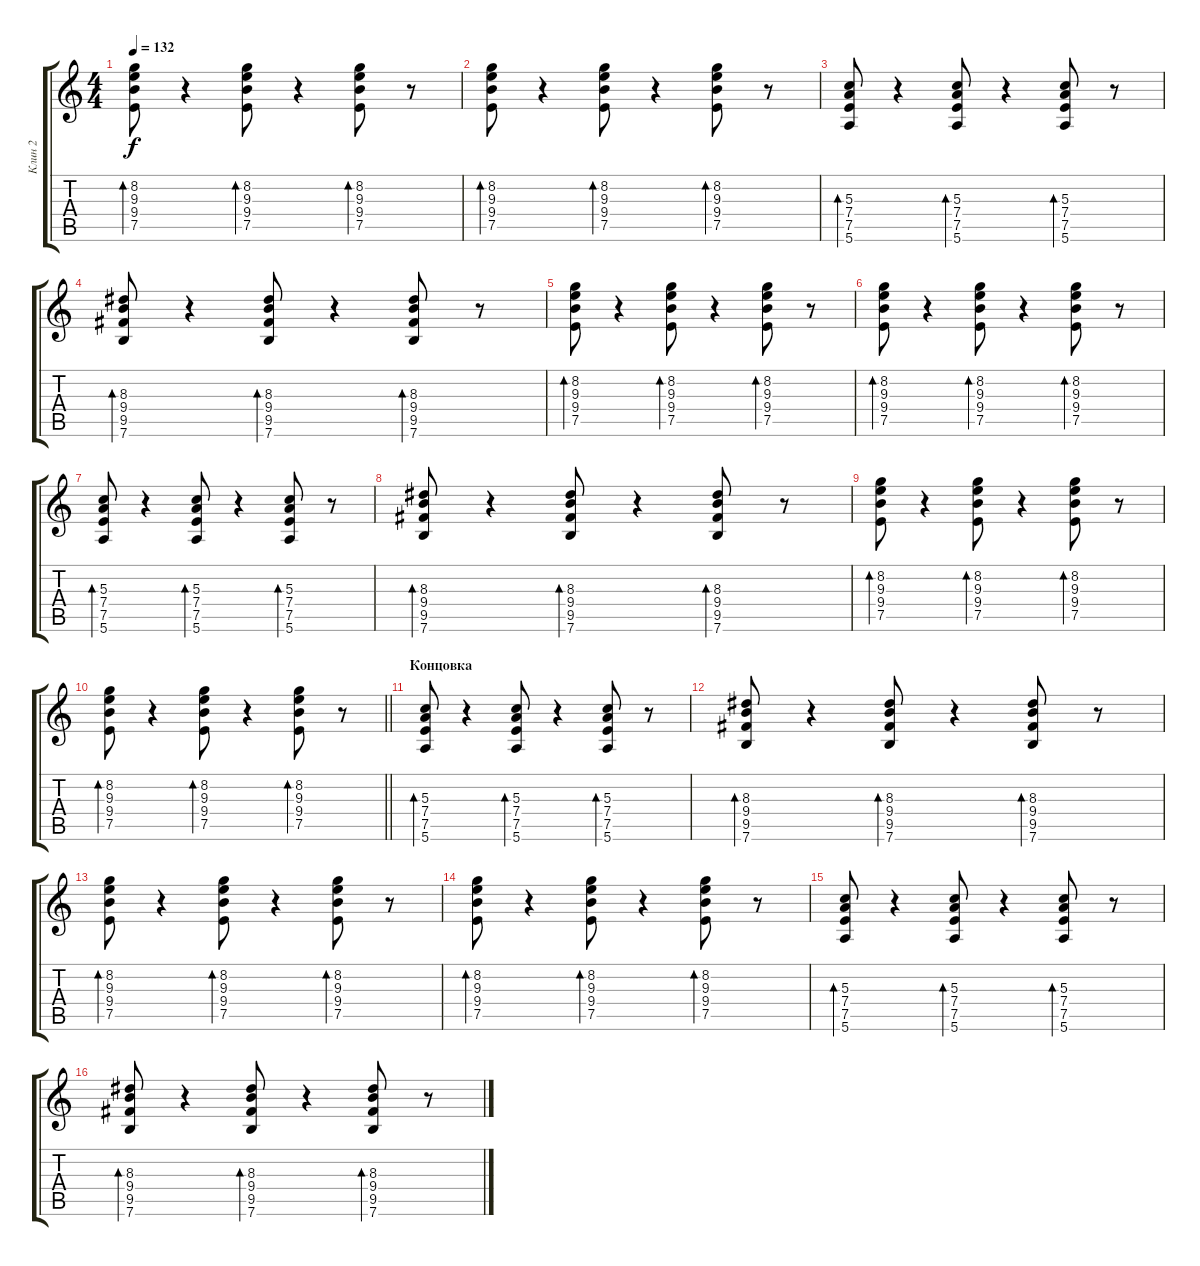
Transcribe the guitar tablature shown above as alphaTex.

\track ("Клин 2" "Клин 2") {instrument electricguitarclean}
\staff {score tabs}
\tuning (E4 B3 G3 D3 A2 E2) {hide}
\ts (4 4)
\tempo 132
\clef g2
\ks c
(8.2 9.3 9.4 7.5).8{bd 30 dy f} r.4 (8.2 9.3 9.4 7.5).8{bd 30} r.4 (8.2 9.3 9.4 7.5).8{bd 30} r.8 |
(8.2 9.3 9.4 7.5).8{bd 30} r.4 (8.2 9.3 9.4 7.5).8{bd 30} r.4 (8.2 9.3 9.4 7.5).8{bd 30} r.8 |
(5.3 7.4 7.5 5.6).8{bd 30} r.4 (5.3 7.4 7.5 5.6).8{bd 30} r.4 (5.3 7.4 7.5 5.6).8{bd 30} r.8 |
(8.3 9.4 9.5 7.6).8{bd 30} r.4 (8.3 9.4 9.5 7.6).8{bd 30} r.4 (8.3 9.4 9.5 7.6).8{bd 30} r.8 |
(8.2 9.3 9.4 7.5).8{bd 30} r.4 (8.2 9.3 9.4 7.5).8{bd 30} r.4 (8.2 9.3 9.4 7.5).8{bd 30} r.8 |
(8.2 9.3 9.4 7.5).8{bd 30} r.4 (8.2 9.3 9.4 7.5).8{bd 30} r.4 (8.2 9.3 9.4 7.5).8{bd 30} r.8 |
(5.3 7.4 7.5 5.6).8{bd 30} r.4 (5.3 7.4 7.5 5.6).8{bd 30} r.4 (5.3 7.4 7.5 5.6).8{bd 30} r.8 |
(8.3 9.4 9.5 7.6).8{bd 30} r.4 (8.3 9.4 9.5 7.6).8{bd 30} r.4 (8.3 9.4 9.5 7.6).8{bd 30} r.8 |
(8.2 9.3 9.4 7.5).8{bd 30} r.4 (8.2 9.3 9.4 7.5).8{bd 30} r.4 (8.2 9.3 9.4 7.5).8{bd 30} r.8 |
\barLineRight lightlight
(8.2 9.3 9.4 7.5).8{bd 30} r.4 (8.2 9.3 9.4 7.5).8{bd 30} r.4 (8.2 9.3 9.4 7.5).8{bd 30} r.8 |
\section ("" "Концовка")
(5.3 7.4 7.5 5.6).8{bd 30} r.4 (5.3 7.4 7.5 5.6).8{bd 30} r.4 (5.3 7.4 7.5 5.6).8{bd 30} r.8 |
(8.3 9.4 9.5 7.6).8{bd 30} r.4 (8.3 9.4 9.5 7.6).8{bd 30} r.4 (8.3 9.4 9.5 7.6).8{bd 30} r.8 |
(8.2 9.3 9.4 7.5).8{bd 30} r.4 (8.2 9.3 9.4 7.5).8{bd 30} r.4 (8.2 9.3 9.4 7.5).8{bd 30} r.8 |
(8.2 9.3 9.4 7.5).8{bd 30} r.4 (8.2 9.3 9.4 7.5).8{bd 30} r.4 (8.2 9.3 9.4 7.5).8{bd 30} r.8 |
(5.3 7.4 7.5 5.6).8{bd 30} r.4 (5.3 7.4 7.5 5.6).8{bd 30} r.4 (5.3 7.4 7.5 5.6).8{bd 30} r.8 |
(8.3 9.4 9.5 7.6).8{bd 30} r.4 (8.3 9.4 9.5 7.6).8{bd 30} r.4 (8.3 9.4 9.5 7.6).8{bd 30} r.8
